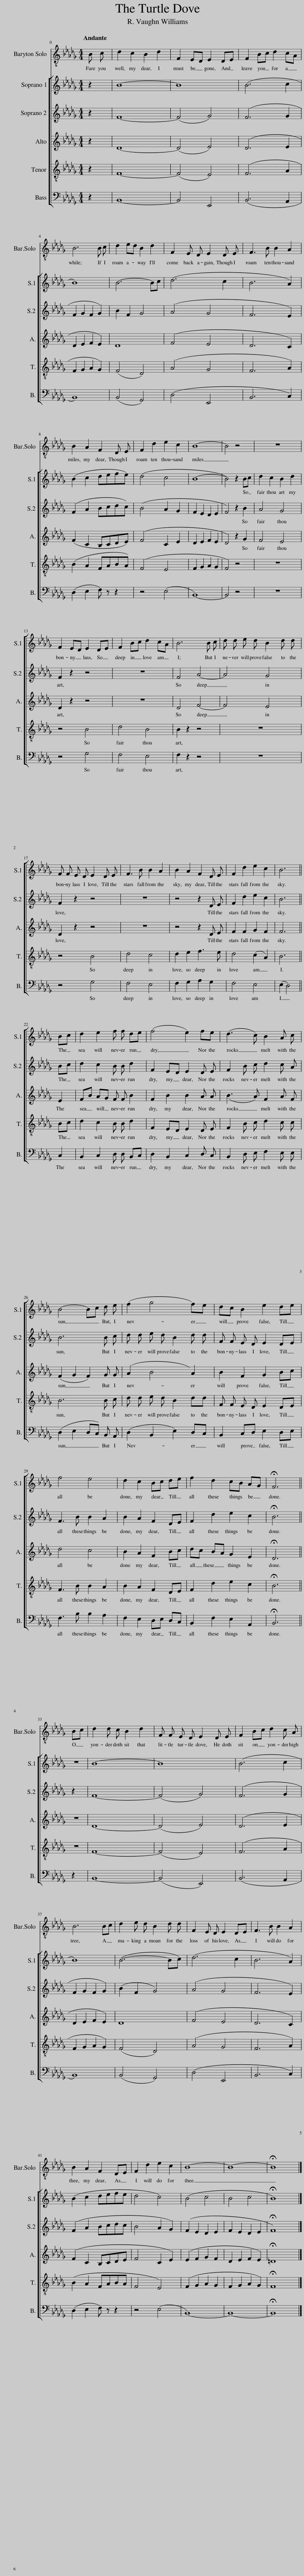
X:1
%%score 1 [ 2 3 4 5 6 ]
L:1/8
Q:1/4=92
M:4/4
I:linebreak $
K:Db
V:1 treble-8
V:2 treble
V:3 treble
V:4 treble
V:5 treble-8
V:6 bass
V:1
 B c | d2 c2 B2 d2 | F2 ED E2 DE | F2 Bc d2 cA |$ B6 B c | %5
 d2 ed B2 d2 | F2 E D E2 D E | F3 B B2 A2 |$ B2 A2 F2 D E | F2 d2 e2 c2 | %10
 B8- | B4 z4 | z8 |$ z8 | z8 | %15
 z8 | z8 |$ z8 | z8 | z8 | %20
 z8 | z4 z2 ||$ z2 | z8 | z8 | %25
 z8 |$ z8 | z8 | z8 |$ z8 | %30
 z8 | z8 | z4 z2 ||$ Bc | d2 d c B2 d2 | %35
 F F E D E2 D E | F2 Bc d2 c A |$ B6 Bc | d2 e d B2 d d | F2 E D E2 DE | %40
 F3 B B2 A2 |$ B2 A2 F2 DE | F2 d2 e2 c2 | B8- | B8- | %45
 !fermata!B8 |] %46
V:2
 z2 | B8- | B8 | (B6 c2 |$ B8) | %5
 B6- Bc | (d6 c2 | B6 A2) |$ (B2 c2 defe) | (d4 c4 | %10
 B8- | B4) z2 Bc | d2 c2 B2 d2 |$ F2 ED E2 DE | F2 Bc d2 cA | %15
 B6 B c | d d e d B2 d d |$ F F E D E2 D E | F3 B B2 A2 | B2 A2 F2 D E | %20
 F2 d2 e2 c2 | B6 ||$ Bc | d2 e2 f f de | (f4 e2) fe | %25
 (d3 c) B2 A c |$ B4- Bc d e | (f2 g4 f)e | dc B2 e2 de |$ f4 e4 | %30
 d2 c2 Bc de | f2 d2 cB AG | !fermata!F6 ||$ z2 | B8- | %35
 B8 | B6 (c2 |$ B8) | (B6- Bc) | (d6 c2 | %40
 B6 A2) |$ (B2 c2 defe | d4 c4) | (B4 c4 | B4 c4 | %45
 !fermata!B8) |] %46
V:3
 z2 | F8- | (F4 G4) | (F6 G2 |$ F2 G2 F2 G2) | %5
 B2 F2 G4 | (A4 G4 | F6 E2) |$ (F2 A2 Bcdc) | (B4 A2 G2 | %10
 F2 E2 D2 E2 | F4) z2 B2 | A4 G4 |$ F2 z2 z4 | z8 | %15
 F4 A4- | A4 G4 |$ F2 z2 z4 | z8 | z4 z2 D E | %20
 F2 d2 e2 c2 | B6 ||$ Bc | d2 c2 B B d2 | F2 ED E2 D E | %25
 F2 B c d2 c A |$ B6 B c | d d e d B2 d d | F F E D E2 DE |$ F3 B B2 A2 | %30
 B2 A2 F2 DE | F2 d2 e2 c2 | !fermata!B6 ||$ z2 | F8- | %35
 (F4 G4) | (F6 G2 |$ F2 G2 F2 G2) | (B2 F2 G4) | (A4 G4 | %40
 F6 E2) |$ (F2 A2 Bcdc | B4 A2 G2) | (F2 E2 D2 E2 | F2 E2 D2 E2 | %45
 !fermata!F8) |] %46
V:4
 z2 | D8- | (D4 E4) | (D6 E2 |$ D2 E2 F2 E2) | %5
 D8 | (F4 E4 | D6 C2) |$ (F2 C2 B,CDE) | (F4 C2 E2 | %10
 D2 E2 F2 E2 | D4) z2 G2 | F4 E4 |$ D2 z2 z4 | z8 | %15
 D4 F4- | F4 E4 |$ D2 z2 z4 | z8 | z4 z2 D E | %20
 F2 F2 G2 F2 | F6 ||$ E2 | FB AG F F B2 | F2 B2 B2 A A | %25
 (B3 A) F2 A F |$ (F2 G2 F2) G G | (A2 B4 A2) | B2 F2 G2 Bc |$ d4 c4 | %30
 B2 A2 F2 Bc | dc BA G2 E2 | !fermata!D6 ||$ z2 | D8- | %35
 (D4 E4) | (D6 E2 |$ D2 E2 F2 E2) | D8 | (F4 E4 | %40
 D6 C2) |$ (F2 C2 B,CDE | F4 C2 E2) | (E2 F2 G2 F2 | D2 E2 F2 E2) | %45
 !fermata!=D8 |] %46
V:5
 z2 | F8- | (F4 E4) | (F6 A2 |$ F2 G2 A2 G2) | %5
 (F4 D4) | (A4 G4 | F6 A2) |$ (B2 A2 FABA) | (F4 E4 | %10
 F2 G2 A2 G2 | F4) z4 | z8 |$ z4 B4 | d4 B4 | %15
 B2 z2 z4 | z8 |$ z4 B4 | d4 c4 | d2 e2 f3 e | %20
 d4 (c2 A2) | B6 ||$ Bc | d2 c2 B B d2 | F2 ED E2 D E | %25
 F2 B c d2 c c |$ B6 B c | d d e d B2 dd | F F E D E2 DE |$ F3 B B2 A2 | %30
 B2 A2 F2 DE | F2 d2 e2 c2 | !fermata!B6 ||$ z2 | F8- | %35
 (F4 E4) | (F6 A2 |$ F2 G2 A2 G2) | (F4 D4) | (A4 G4 | %40
 F6 A2) |$ (B2 A2 FABA | F4 E4) | (F2 G2 A2 G2 | F2 G2 A2 G2) | %45
 !fermata!F8 |] %46
V:6
 z2 | B,,8- | B,,4 E,,4 | (B,,6 A,,2 |$ B,,8) | %5
 (B,,4 G,,4) | (D,4 E,,4 | B,,6 C,2) |$ (D,2 E,2 F,) z z2 | z4 (E,4 | %10
 B,,8-) | B,,4 z4 | z8 |$ z4 G,4 | F,4 E,4 | %15
 F,2 z2 z4 | z8 |$ z4 G,4 | F,4 E,4 | F,2 G,2 A,2 G,2 | %20
 F,4 E,4 | (E,2 D,4) ||$ C,2 | B,,2 C,2 D, D, B,,C, | D,2 B,,2 C,2 D, C, | %25
 B,,2 D, E, F,2 E, E, |$ (D,2 E,2 D,C,) B,, A,, | (D,2 B,,2 E,2) D,C, | B,,2 C,D, E,2 D,E, |$ F,3 B, B,2 A,2 | %30
 F,2 E,2 D,E, D,C, | B,,2 F,2 E,2 A,,2 | !fermata!B,,6 ||$ z2 | B,,8- | %35
 (B,,4 E,,4) | (B,,6 A,,2 |$ B,,8) | (B,,4 G,,4) | (D,4 E,,4 | %40
 B,,6 C,2) |$ (D,2 E,2 F,) z z2 | z4 (E,4 | B,,8-) | B,,8- | %45
 !fermata!B,,8 |] %46
